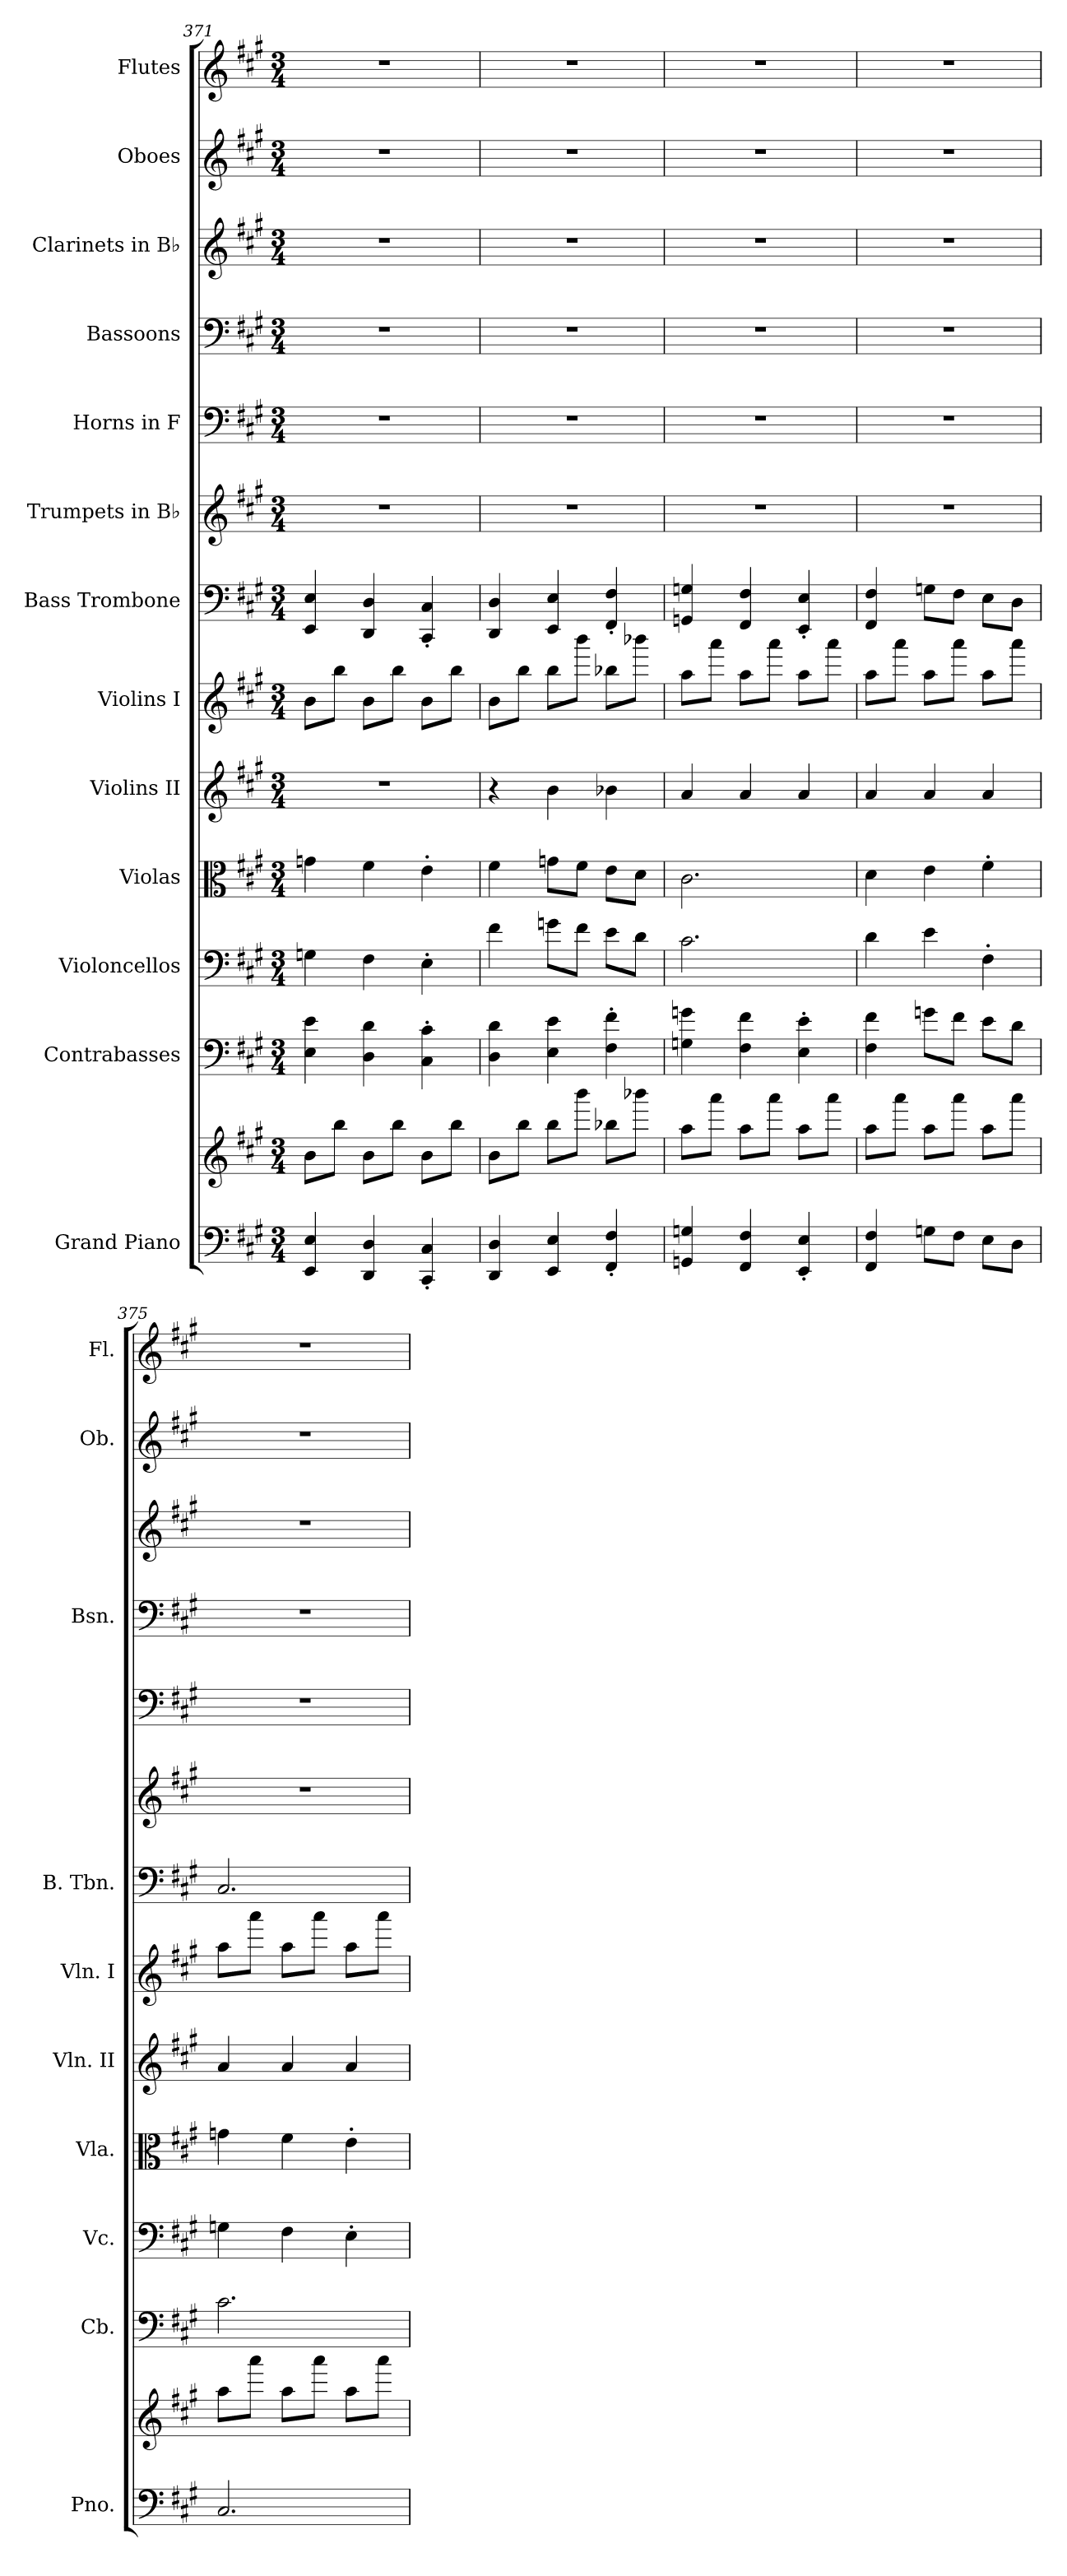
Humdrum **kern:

**kern	**kern	**kern	**kern	**kern	**kern	**kern	**kern	**kern	**kern	**kern	**kern	**kern	**kern
*part13	*part13	*part12	*part11	*part10	*part9	*part8	*part7	*part6	*part5	*part4	*part3	*part2	*part1
*staff14	*staff13	*staff12	*staff11	*staff10	*staff9	*staff8	*staff7	*staff6	*staff5	*staff4	*staff3	*staff2	*staff1
*I"Grand Piano	*	*I"Contrabasses	*I"Violoncellos	*I"Violas	*I"Violins II	*I"Violins I	*I"Bass Trombone	*I"Trumpets in B♭	*I"Horns in F	*I"Bassoons	*I"Clarinets in B♭	*I"Oboes	*I"Flutes
*I'Pno.	*	*I'Cb.	*I'Vc.	*I'Vla.	*I'Vln. II	*I'Vln. I	*I'B. Tbn.	*	*	*I'Bsn.	*	*I'Ob.	*I'Fl.
!!LO:PB:g=z
*clefF4	*clefG2	*clefF4	*clefF4	*clefC3	*clefG2	*clefG2	*clefF4	*clefG2	*clefF4	*clefF4	*clefG2	*clefG2	*clefG2
*	*	*ITrd7c12	*	*	*	*	*	*ITrd1c2	*ITrd4c7	*	*ITrd1c2	*	*
*k[f#c#g#]	*k[f#c#g#]	*k[f#c#g#]	*k[f#c#g#]	*k[f#c#g#]	*k[f#c#g#]	*k[f#c#g#]	*k[f#c#g#]	*k[f#]	*k[f#c#]	*k[f#c#g#]	*k[f#]	*k[f#c#g#]	*k[f#c#g#]
*M3/4	*M3/4	*M3/4	*M3/4	*M3/4	*M3/4	*M3/4	*M3/4	*M3/4	*M3/4	*M3/4	*M3/4	*M3/4	*M3/4
=371	=371	=371	=371	=371	=371	=371	=371	=371	=371	=371	=371	=371	=371
4EE/ 4E/	8b\L	4EE\ 4E\	4Gn\	4gn\	2.r	8b\L	4EE/ 4E/	2.r	2.r	2.r	2.r	2.r	2.r
.	8bb\J	.	.	.	.	8bb\J	.	.	.	.	.	.	.
4DD/ 4D/	8b\L	4DD\ 4D\	4F#\	4f#\	.	8b\L	4DD/ 4D/	.	.	.	.	.	.
.	8bb\J	.	.	.	.	8bb\J	.	.	.	.	.	.	.
4CC#/' 4C#/'	8b\L	4CC#\' 4C#\'	4E'\	4e'\	.	8b\L	4CC#/' 4C#/'	.	.	.	.	.	.
.	8bb\J	.	.	.	.	8bb\J	.	.	.	.	.	.	.
=372	=372	=372	=372	=372	=372	=372	=372	=372	=372	=372	=372	=372	=372
4DD/ 4D/	8b\L	4DD\ 4D\	4f#\	4f#\	4r	8b\L	4DD/ 4D/	2.r	2.r	2.r	2.r	2.r	2.r
.	8bb\J	.	.	.	.	8bb\J	.	.	.	.	.	.	.
4EE/ 4E/	8bb\L	4EE\ 4E\	8gn\L	8gn\L	4b\	8bb\L	4EE/ 4E/	.	.	.	.	.	.
.	8bbb\J	.	8f#\J	8f#\J	.	8bbb\J	.	.	.	.	.	.	.
4FF#/' 4F#/'	8bb-X\L	4FF#\' 4F#\'	8e\L	8e\L	4b-X\	8bb-X\L	4FF#/' 4F#/'	.	.	.	.	.	.
.	8bbb-X\J	.	8d\J	8d\J	.	8bbb-X\J	.	.	.	.	.	.	.
=373	=373	=373	=373	=373	=373	=373	=373	=373	=373	=373	=373	=373	=373
4GGn/ 4Gn/	8aa\L	4GGn\ 4Gn\	2.c#\	2.c#\	4a/	8aa\L	4GGn/ 4Gn/	2.r	2.r	2.r	2.r	2.r	2.r
.	8aaa\J	.	.	.	.	8aaa\J	.	.	.	.	.	.	.
4FF#/ 4F#/	8aa\L	4FF#\ 4F#\	.	.	4a/	8aa\L	4FF#/ 4F#/	.	.	.	.	.	.
.	8aaa\J	.	.	.	.	8aaa\J	.	.	.	.	.	.	.
4EE/' 4E/'	8aa\L	4EE\' 4E\'	.	.	4a/	8aa\L	4EE/' 4E/'	.	.	.	.	.	.
.	8aaa\J	.	.	.	.	8aaa\J	.	.	.	.	.	.	.
=374	=374	=374	=374	=374	=374	=374	=374	=374	=374	=374	=374	=374	=374
4FF#/ 4F#/	8aa\L	4FF#\ 4F#\	4d\	4d\	4a/	8aa\L	4FF#/ 4F#/	2.r	2.r	2.r	2.r	2.r	2.r
.	8aaa\J	.	.	.	.	8aaa\J	.	.	.	.	.	.	.
8Gn\L	8aa\L	8Gn\L	4e\	4e\	4a/	8aa\L	8Gn\L	.	.	.	.	.	.
8F#\J	8aaa\J	8F#\J	.	.	.	8aaa\J	8F#\J	.	.	.	.	.	.
8E\L	8aa\L	8E\L	4F#'\	4f#'\	4a/	8aa\L	8E\L	.	.	.	.	.	.
8D\J	8aaa\J	8D\J	.	.	.	8aaa\J	8D\J	.	.	.	.	.	.
=375	=375	=375	=375	=375	=375	=375	=375	=375	=375	=375	=375	=375	=375
2.C#/	8aa\L	2.C#\	4Gn\	4gn\	4a/	8aa\L	2.C#/	2.r	2.r	2.r	2.r	2.r	2.r
.	8aaa\J	.	.	.	.	8aaa\J	.	.	.	.	.	.	.
.	8aa\L	.	4F#\	4f#\	4a/	8aa\L	.	.	.	.	.	.	.
.	8aaa\J	.	.	.	.	8aaa\J	.	.	.	.	.	.	.
.	8aa\L	.	4E'\	4e'\	4a/	8aa\L	.	.	.	.	.	.	.
.	8aaa\J	.	.	.	.	8aaa\J	.	.	.	.	.	.	.
=	=	=	=	=	=	=	=	=	=	=	=	=	=
*-	*-	*-	*-	*-	*-	*-	*-	*-	*-	*-	*-	*-	*-
